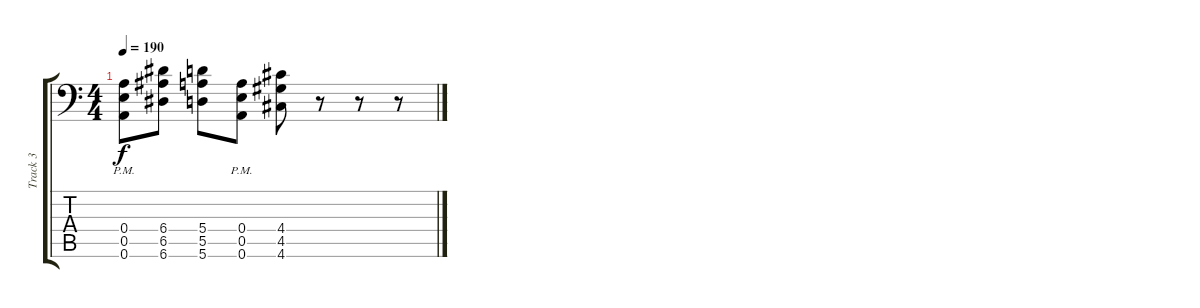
\track ("Track 3" "Track 3") {instrument distortionguitar}
\staff {score tabs}
\tuning (B3 Gb3 D3 A2 E2 A1) {hide}
\ts (4 4)
\tempo 190
\clef f4
\ks c
(0.4{pm} 0.5{pm} 0.6{pm}).8{dy f} (6.4 6.5 6.6).8 (5.4 5.5 5.6).8 (0.4{pm} 0.5{pm} 0.6{pm}).8 (4.4 4.5 4.6).8 r.8 r.8 r.8
